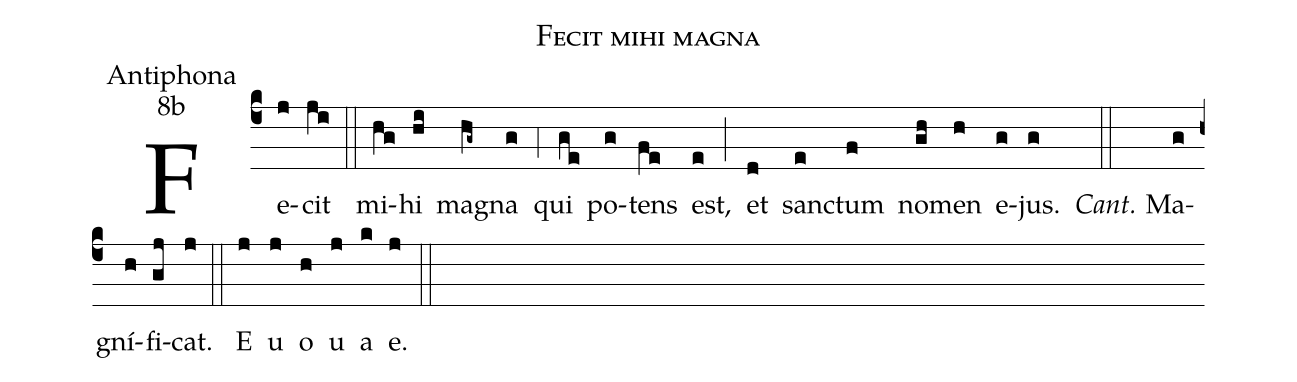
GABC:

name:Fecit mihi magna;
office-part:Antiphona;
mode:8b;
%%
(c4) Fe(j)cit(ji) (::) mi(hg)hi(hi) ma(hg~)gna(g) (;4) qui(ge) po(g)tens(fe) est,(e) (;) et(d) sanc(e)tum(f) no(gh)men(h) e(g)jus.(g) (::)
<i>Cant.</i> M{a}(g)gní(h)fi(gj)cat.(j) (::)
<eu> E(j) u(j) o(h) u(j) a(k) e.(j) </eu>(::)
